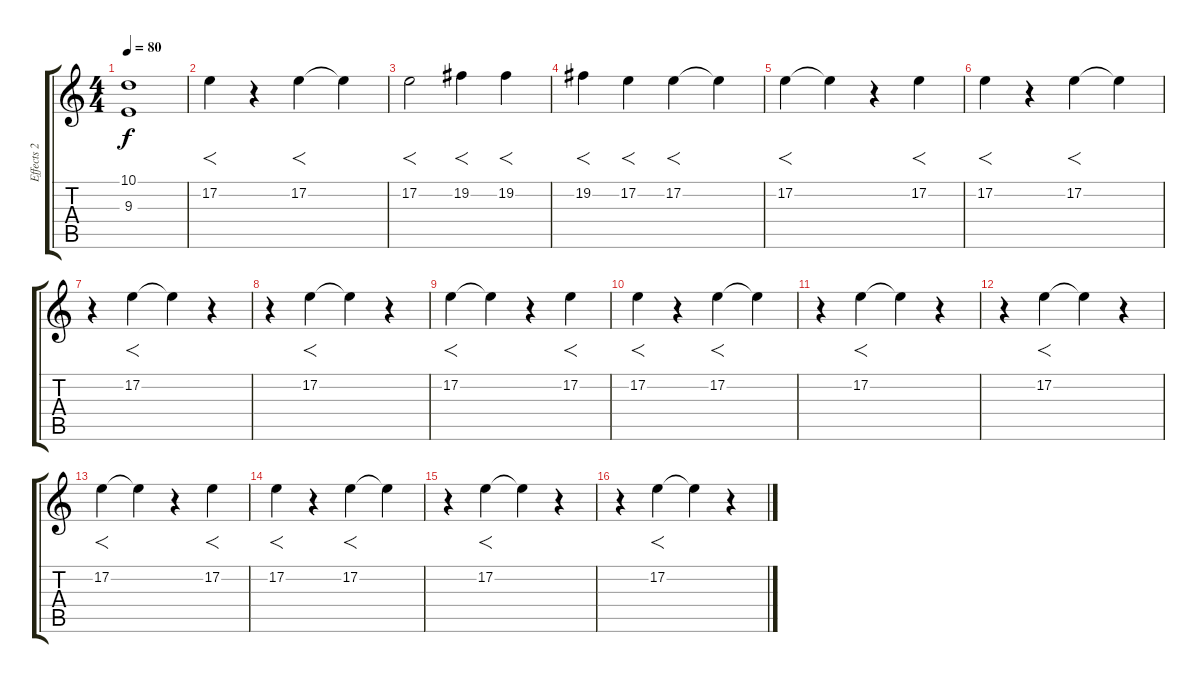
\track ("Effects 2" "Effects 2") {instrument pad3polysynth}
\staff {score tabs}
\tuning (E4 B3 G3 D3 A2 E2) {hide}
\ts (4 4)
\tempo 80
\clef g2
\ks c
(10.1{t} 9.3{t}).1{dy f} |
17.2.4{f} r.4 17.2.4{f} 17.2{t}.4 |
17.2.2{f} 19.2.4{f} 19.2.4{f} |
19.2.4{f} 17.2.4{f} 17.2.4{f} 17.2{t}.4 |
17.2.4{f} 17.2{t}.4 r.4 17.2.4{f} |
17.2.4{f} r.4 17.2.4{f} 17.2{t}.4 |
r.4 17.2.4{f} 17.2{t}.4 r.4 |
r.4 17.2.4{f} 17.2{t}.4 r.4 |
17.2.4{f} 17.2{t}.4 r.4 17.2.4{f} |
17.2.4{f} r.4 17.2.4{f} 17.2{t}.4 |
r.4 17.2.4{f} 17.2{t}.4 r.4 |
r.4 17.2.4{f} 17.2{t}.4 r.4 |
17.2.4{f} 17.2{t}.4 r.4 17.2.4{f} |
17.2.4{f} r.4 17.2.4{f} 17.2{t}.4 |
r.4 17.2.4{f} 17.2{t}.4 r.4 |
r.4 17.2.4{f} 17.2{t}.4 r.4
